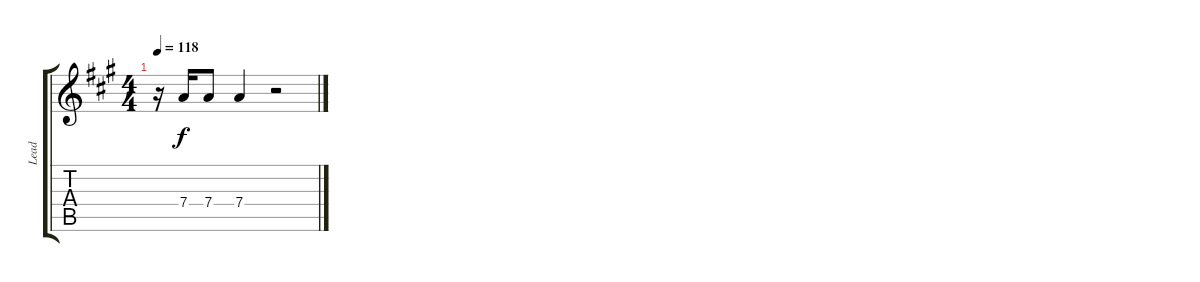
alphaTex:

\track ("Lead" "Lead") {instrument distortionguitar}
\staff {score tabs}
\tuning (E4 B3 G3 D3 A2 E2) {hide}
\ts (4 4)
\tempo 118
\clef g2
\ks a
r.16{dy f} 7.4.16 7.4.8 7.4.4 r.2
